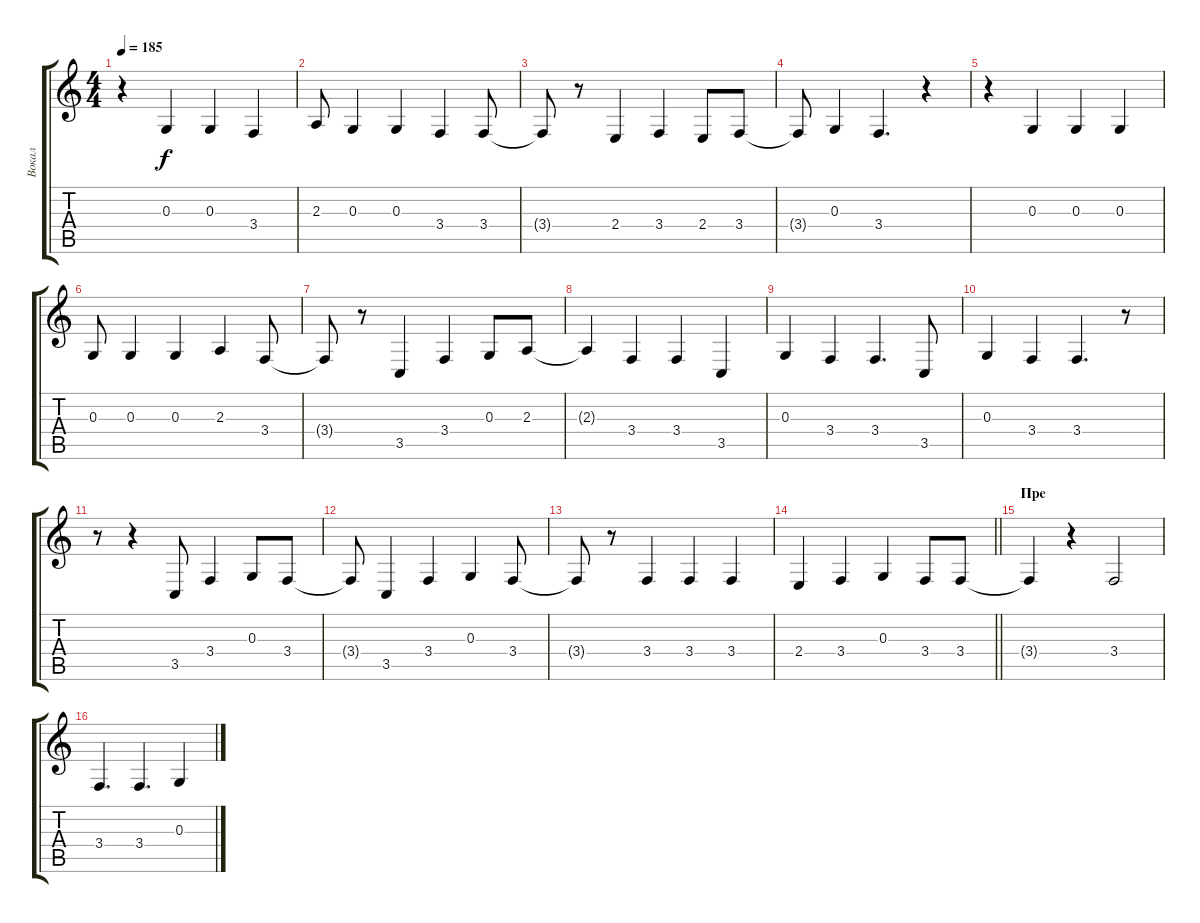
\track ("Вокал" "Вокал") {instrument lead8bassandlead}
\staff {score tabs}
\tuning (E4 B3 G3 D3 A2 E2) {hide}
\ts (4 4)
\tempo 185
\clef g2
\ks c
r.4{dy f} 0.3.4 0.3.4 3.4.4 |
2.3.8 0.3.4 0.3.4 3.4.4 3.4.8 |
3.4{t}.8 r.8 2.4.4 3.4.4 2.4.8 3.4.8 |
3.4{t}.8 0.3.4 3.4.4{d} r.4 |
r.4 0.3.4 0.3.4 0.3.4 |
0.3.8 0.3.4 0.3.4 2.3.4 3.4.8 |
3.4{t}.8 r.8 3.5.4 3.4.4 0.3.8 2.3.8 |
2.3{t}.4 3.4.4 3.4.4 3.5.4 |
0.3.4 3.4.4 3.4.4{d} 3.5.8 |
0.3.4 3.4.4 3.4.4{d} r.8 |
r.8 r.4 3.5.8 3.4.4 0.3.8 3.4.8 |
3.4{t}.8 3.5.4 3.4.4 0.3.4 3.4.8 |
3.4{t}.8 r.8 3.4.4 3.4.4 3.4.4 |
\barLineRight lightlight
2.4.4 3.4.4 0.3.4 3.4.8 3.4.8 |
\section ("" "Пре")
3.4{t}.4 r.4 3.4.2 |
3.4.4{d} 3.4.4{d} 0.3.4
